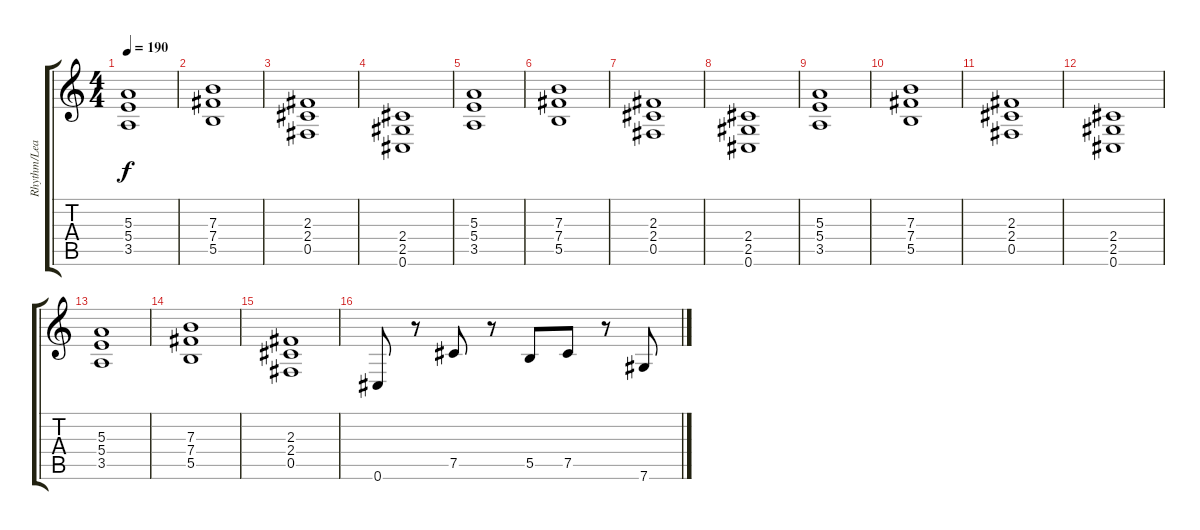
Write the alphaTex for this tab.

\track ("Rhythm/Lead Guitar" "Rhythm/Lea") {instrument overdrivenguitar}
\staff {score tabs}
\tuning (Db4 Ab3 E3 B2 Gb2 Db2) {hide}
\ts (4 4)
\tempo 190
\clef g2
\ks c
(5.3 5.4 3.5).1{dy f} |
(7.3 7.4 5.5).1 |
(2.3 2.4 0.5).1 |
(2.4 2.5 0.6).1{volume 13} |
(5.3 5.4 3.5).1 |
(7.3 7.4 5.5).1 |
(2.3 2.4 0.5).1 |
(2.4 2.5 0.6).1{volume 13} |
(5.3 5.4 3.5).1 |
(7.3 7.4 5.5).1 |
(2.3 2.4 0.5).1 |
(2.4 2.5 0.6).1{volume 13} |
(5.3 5.4 3.5).1 |
(7.3 7.4 5.5).1 |
(2.3 2.4 0.5).1 |
0.6.8 r.8 7.5.8 r.8 5.5.8 7.5.8 r.8 7.6.8
